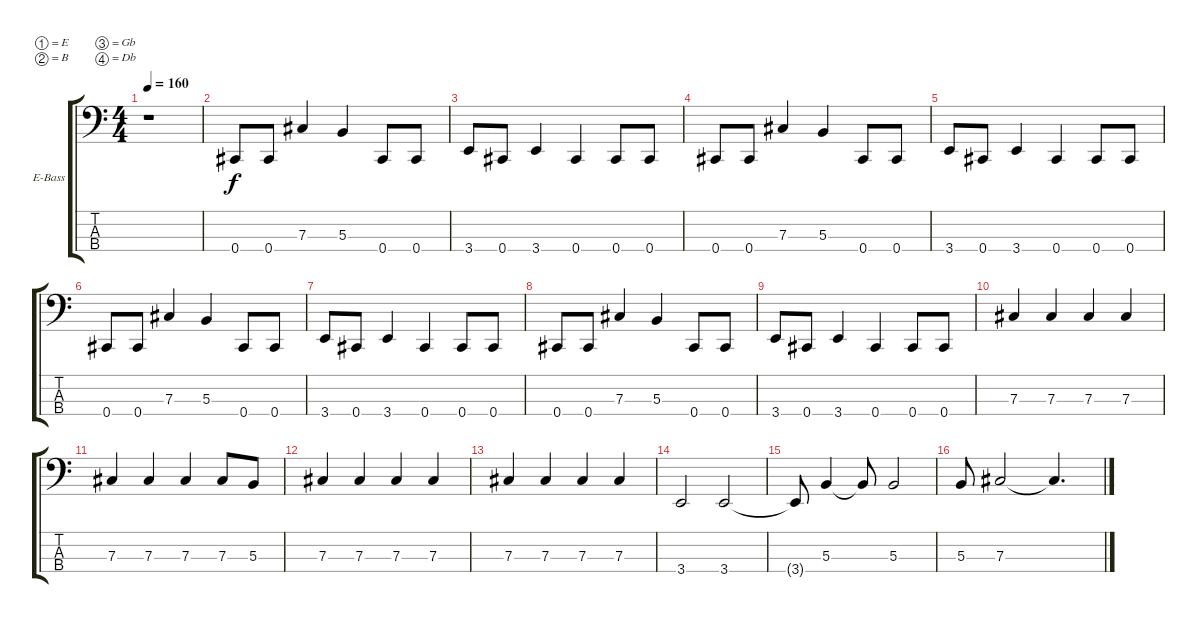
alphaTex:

\bracketExtendMode groupsimilarinstruments
\firstSystemTrackNameOrientation horizontal
\otherSystemsTrackNameOrientation horizontal
\track ("Shawn Economaki" "E-Bass") {instrument electricbasspick}
\staff {score tabs}
\tuning (E2 B1 Gb1 Db1)
\ts (4 4)
\tempo 160
\clef f4
\ks c
r.1{dy f} |
0.4.8 0.4.8 7.3.4 5.3.4 0.4.8 0.4.8 |
3.4.8 0.4.8 3.4.4 0.4.4 0.4.8 0.4.8 |
0.4.8 0.4.8 7.3.4 5.3.4 0.4.8 0.4.8 |
3.4.8 0.4.8 3.4.4 0.4.4 0.4.8 0.4.8 |
0.4.8 0.4.8 7.3.4 5.3.4 0.4.8 0.4.8 |
3.4.8 0.4.8 3.4.4 0.4.4 0.4.8 0.4.8 |
0.4.8 0.4.8 7.3.4 5.3.4 0.4.8 0.4.8 |
3.4.8 0.4.8 3.4.4 0.4.4 0.4.8 0.4.8 |
7.3.4 7.3.4 7.3.4 7.3.4 |
7.3.4 7.3.4 7.3.4 7.3.8 5.3.8 |
7.3.4 7.3.4 7.3.4 7.3.4 |
7.3.4 7.3.4 7.3.4 7.3.4 |
3.4.2 3.4.2 |
3.4{t}.8 5.3.4 5.3{t}.8 5.3.2 |
5.3.8 7.3.2 7.3{t}.4{d}
